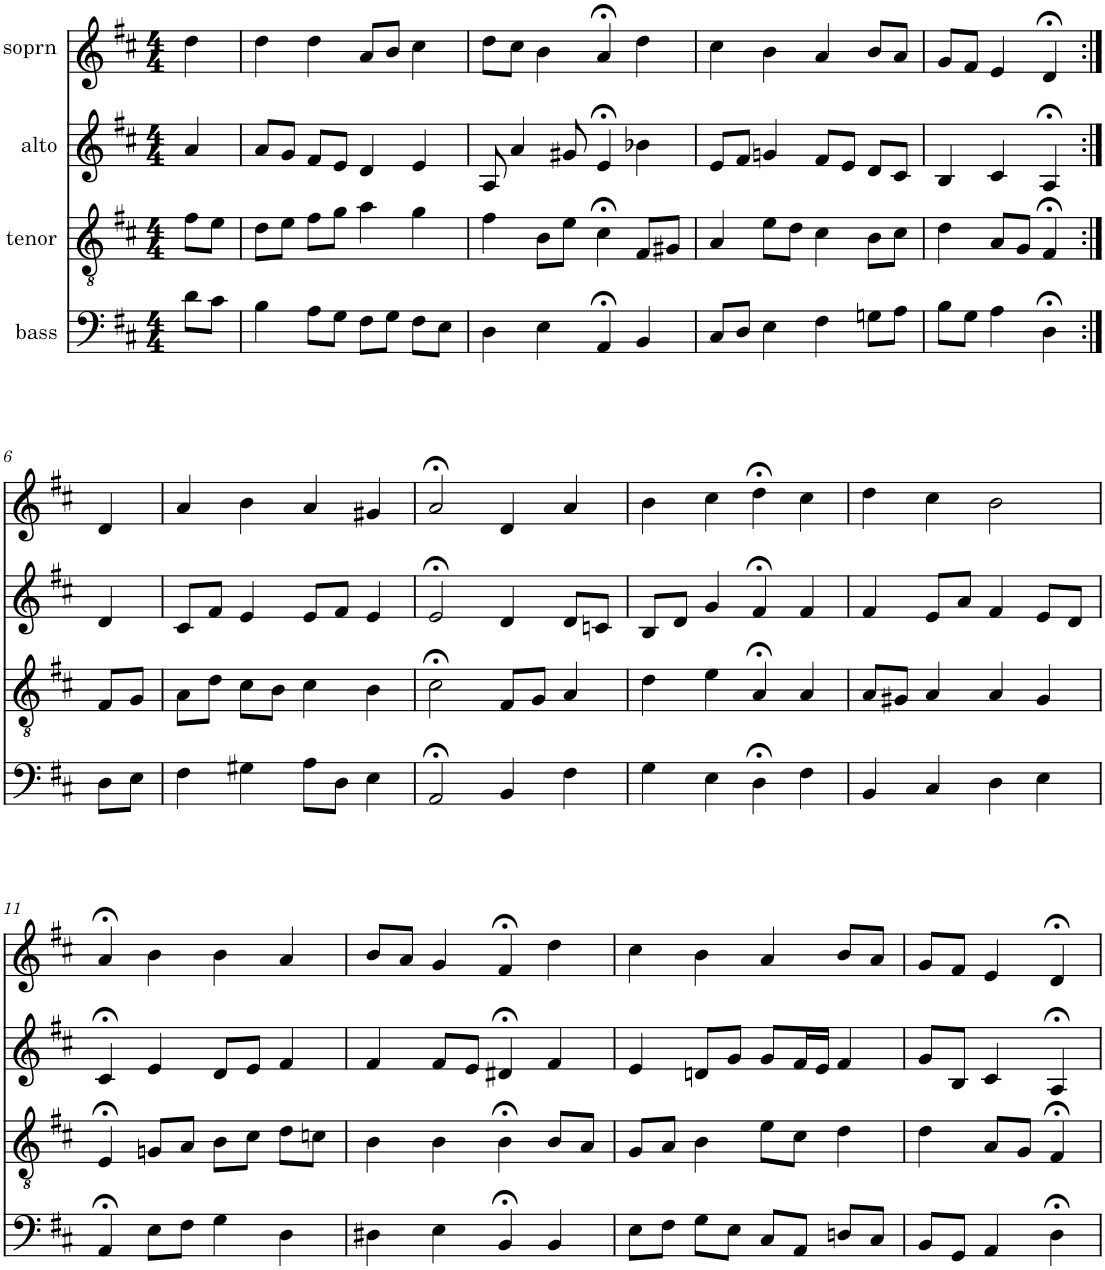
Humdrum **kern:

**kern	**kern	**kern	**kern
*part4	*part3	*part2	*part1
*staff4	*staff3	*staff2	*staff1
*I"bass	*I"tenor	*I"alto	*I"soprn
*clefF4	*clefGv2	*clefG2	*clefG2
*k[f#c#]	*k[f#c#]	*k[f#c#]	*k[f#c#]
*D:	*D:	*D:	*D:
*M4/4	*M4/4	*M4/4	*M4/4
=1	=1	=1	=1
8d\L	8f#\L	4a/	4dd\
8c#\J	8e\J	.	.
=2	=2	=2	=2
4B\	8d\L	8a/L	4dd\
.	8e\J	8g/J	.
8A\L	8f#\L	8f#/L	4dd\
8G\J	8g\J	8e/J	.
8F#\L	4a\	4d/	8a/L
8G\J	.	.	8b/J
8F#\L	4g\	4e/	4cc#\
8E\J	.	.	.
=3	=3	=3	=3
4D\	4f#\	8A/	8dd\L
.	.	4a/	8cc#\J
4E\	8B\L	.	4b\
.	8e\J	8g#X/	.
4AA;</	4c#;<\	4e;</	4a;</
4BB/	8F#/L	4b-X\	4dd\
.	8G#X/J	.	.
=4	=4	=4	=4
8C#/L	4A/	8e/L	4cc#\
8D/J	.	8f#/J	.
4E\	8e\L	4gn/	4b\
.	8d\J	.	.
4F#\	4c#\	8f#/L	4a/
.	.	8e/J	.
8Gn\L	8B\L	8d/L	8b/L
8A\J	8c#\J	8c#/J	8a/J
=5	=5	=5	=5
8B\L	4d\	4B/	8g/L
8G\J	.	.	8f#/J
4A\	8A/L	4c#/	4e/
.	8G/J	.	.
4D;<\	4F#;</	4A;</	4d;</
!!LO:LB:g=z
=6:|!	=6:|!	=6:|!	=6:|!
8D\L	8F#/L	4d/	4d/
8E\J	8G/J	.	.
=7	=7	=7	=7
4F#\	8A\L	8c#/L	4a/
.	8d\J	8f#/J	.
4G#X\	8c#\L	4e/	4b\
.	8B\J	.	.
8A\L	4c#\	8e/L	4a/
8D\J	.	8f#/J	.
4E\	4B\	4e/	4g#X/
=8	=8	=8	=8
2AA;</	2c#;<\	2e;</	2a;</
4BB/	8F#/L	4d/	4d/
.	8G/J	.	.
4F#\	4A/	8d/L	4a/
.	.	8cn/J	.
=9	=9	=9	=9
4G\	4d\	8B/L	4b\
.	.	8d/J	.
4E\	4e\	4g/	4cc#\
4D;<\	4A;</	4f#;</	4dd;<\
4F#\	4A/	4f#/	4cc#\
=10	=10	=10	=10
4BB/	8A/L	4f#/	4dd\
.	8G#X/J	.	.
4C#/	4A/	8e/L	4cc#\
.	.	8a/J	.
4D\	4A/	4f#/	2b\
4E\	4G#/	8e/L	.
.	.	8d/J	.
!!LO:LB:g=z
=11	=11	=11	=11
4AA;</	4E;</	4c#;</	4a;</
8E\L	8Gn/L	4e/	4b\
8F#\J	8A/J	.	.
4G\	8B\L	8d/L	4b\
.	8c#\J	8e/J	.
4D\	8d\L	4f#/	4a/
.	8cn\J	.	.
=12	=12	=12	=12
4D#X\	4B\	4f#/	8b/L
.	.	.	8a/J
4E\	4B\	8f#/L	4g/
.	.	8e/J	.
4BB;</	4B;<\	4d#X;</	4f#;</
4BB/	8B/L	4f#/	4dd\
.	8A/J	.	.
=13	=13	=13	=13
8E\L	8G/L	4e/	4cc#\
8F#\J	8A/J	.	.
8G\L	4B\	8dn/L	4b\
8E\J	.	8g/J	.
8C#/L	8e\L	8g/L	4a/
8AA/J	8c#\J	16f#/L	.
.	.	16e/JJ	.
8Dn/L	4d\	4f#/	8b/L
8C#/J	.	.	8a/J
=14	=14	=14	=14
8BB/L	4d\	8g/L	8g/L
8GG/J	.	8B/J	8f#/J
4AA/	8A/L	4c#/	4e/
.	8G/J	.	.
4D;<\	4F#;</	4A;</	4d;</
=	=	=	=
*-	*-	*-	*-
